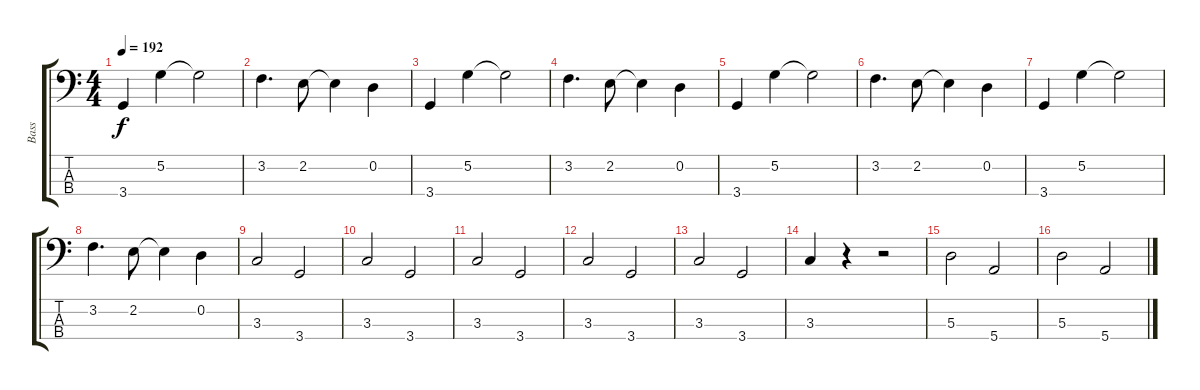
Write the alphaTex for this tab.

\track ("Bass" "Bass") {instrument electricbasspick}
\staff {score tabs}
\tuning (G2 D2 A1 E1) {hide}
\ts (4 4)
\tempo 192
\clef f4
\ks c
3.4.4{dy f} 5.2.4 5.2{t}.2 |
3.2.4{d} 2.2.8 2.2{t}.4 0.2.4 |
3.4.4 5.2.4 5.2{t}.2 |
3.2.4{d} 2.2.8 2.2{t}.4 0.2.4 |
3.4.4 5.2.4 5.2{t}.2 |
3.2.4{d} 2.2.8 2.2{t}.4 0.2.4 |
3.4.4 5.2.4 5.2{t}.2 |
3.2.4{d} 2.2.8 2.2{t}.4 0.2.4 |
3.3.2 3.4.2 |
3.3.2 3.4.2 |
3.3.2 3.4.2 |
3.3.2 3.4.2 |
3.3.2 3.4.2 |
3.3.4 r.4 r.2 |
5.3.2 5.4.2 |
5.3.2 5.4.2
